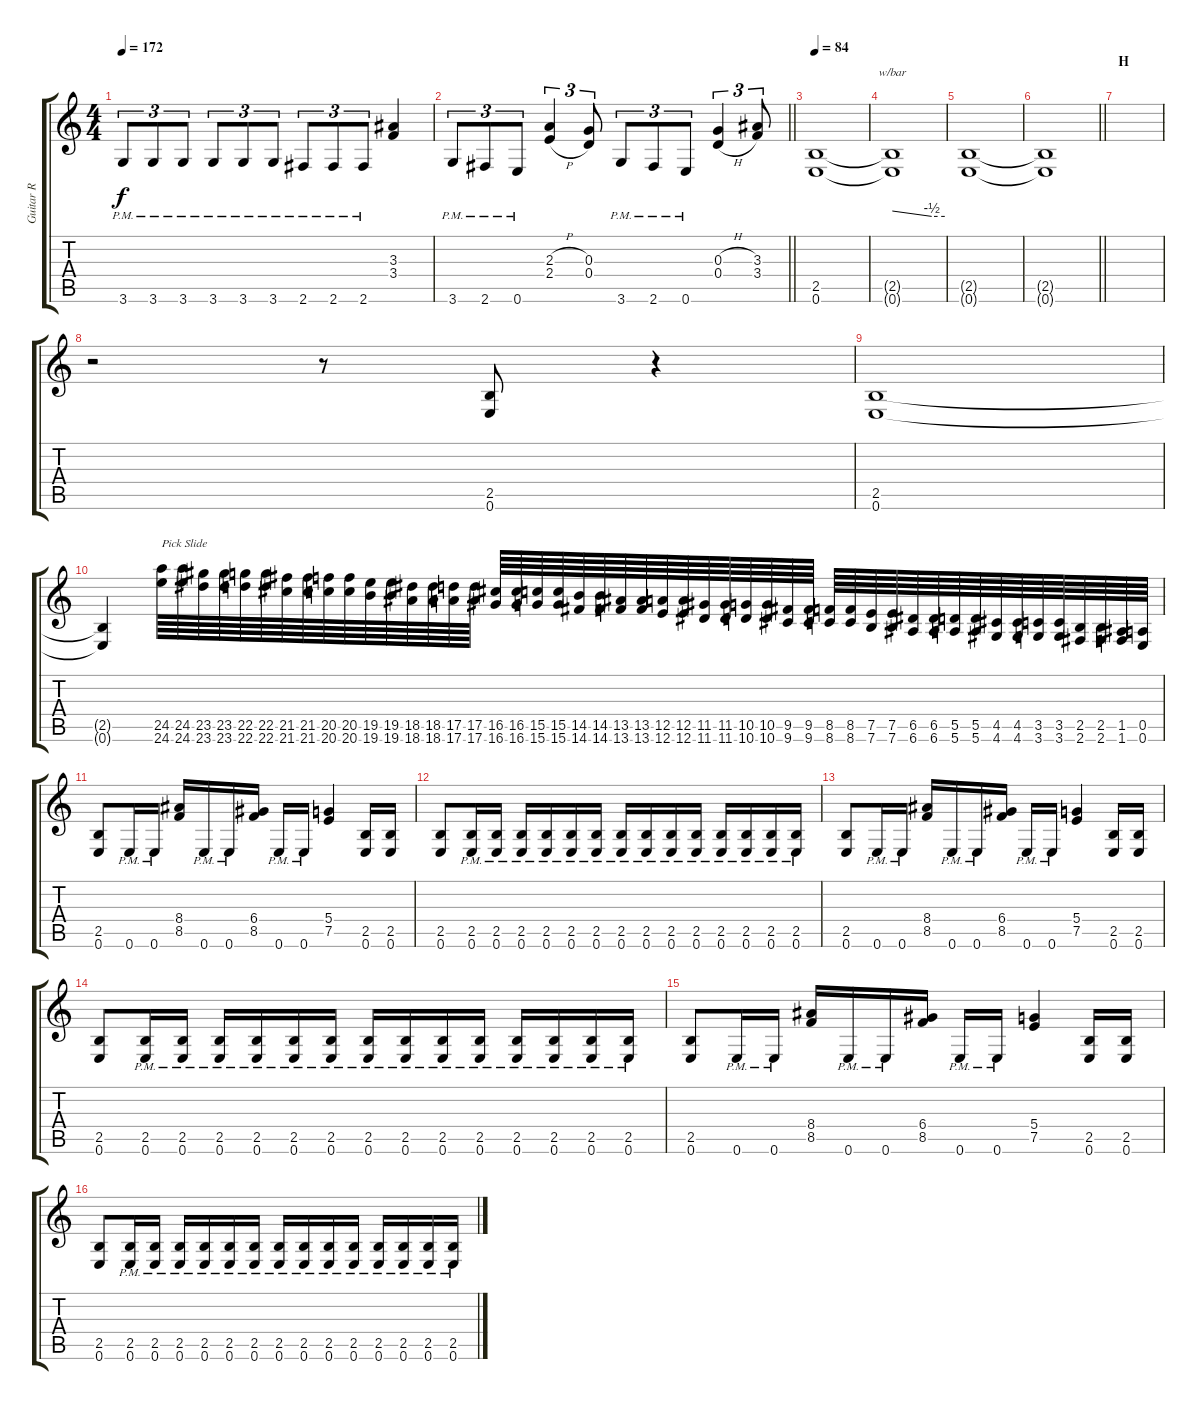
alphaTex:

\track ("Guitar R" "Guitar R") {instrument overdrivenguitar}
\staff {score tabs}
\tuning (E4 B3 G3 D3 A2 E2) {hide}
\ts (4 4)
\tempo 172
\clef g2
\ks c
3.6{pm}.8{tu (3 2) dy f} 3.6{pm}.8{tu (3 2)} 3.6{pm}.8{tu (3 2)} 3.6{pm}.8{tu (3 2)} 3.6{pm}.8{tu (3 2)} 3.6{pm}.8{tu (3 2)} 2.6{pm}.8{tu (3 2)} 2.6{pm}.8{tu (3 2)} 2.6{pm}.8{tu (3 2)} (3.3 3.4).4 |
\barLineRight lightlight
3.6{pm}.8{tu (3 2)} 2.6{pm}.8{tu (3 2)} 0.6{pm}.8{tu (3 2)} (2.3{h} 2.4{h}).4{tu (3 2)} (0.3 0.4).8{tu (3 2)} 3.6{pm}.8{tu (3 2)} 2.6{pm}.8{tu (3 2)} 0.6{pm}.8{tu (3 2)} (0.3{h} 0.4{h}).4{tu (3 2)} (3.3 3.4).8{tu (3 2)} |
\tempo 84
(2.5 0.6).1 |
(2.5{t} 0.6{t}).1{tbe (custom default 0 0 45 -2 60 -2) volume 2} |
(2.5{t} 0.6{t}).1 |
\barLineRight lightlight
(2.5{t} 0.6{t}).1 |
\section ("" "H")
|
r.2 r.8 (2.5 0.6).8 r.4 |
(2.5 0.6).1 |
(2.5{t} 0.6{t}).4 (24.5 24.6).64{txt "Pick Slide" instrument guitarfretnoise} (24.5 24.6).64 (23.5 23.6).64 (23.5 23.6).64 (22.5 22.6).64 (22.5 22.6).64 (21.5 21.6).64 (21.5 21.6).64 (20.5 20.6).64 (20.5 20.6).64 (19.5 19.6).64 (19.5 19.6).64 (18.5 18.6).64 (18.5 18.6).64 (17.5 17.6).64 (17.5 17.6).64 (16.5 16.6).64 (16.5 16.6).64 (15.5 15.6).64 (15.5 15.6).64 (14.5 14.6).64 (14.5 14.6).64 (13.5 13.6).64 (13.5 13.6).64 (12.5 12.6).64 (12.5 12.6).64 (11.5 11.6).64 (11.5 11.6).64 (10.5 10.6).64 (10.5 10.6).64 (9.5 9.6).64 (9.5 9.6).64 (8.5 8.6).64 (8.5 8.6).64 (7.5 7.6).64 (7.5 7.6).64 (6.5 6.6).64 (6.5 6.6).64 (5.5 5.6).64 (5.5 5.6).64 (4.5 4.6).64 (4.5 4.6).64 (3.5 3.6).64 (3.5 3.6).64 (2.5 2.6).64 (2.5 2.6).64 (1.5 1.6).64 (0.5 0.6).64 |
(2.5 0.6).8{instrument overdrivenguitar} 0.6{pm}.16 0.6{pm}.16 (8.4 8.5).16 0.6{pm}.16 0.6{pm}.16 (6.4 8.5).16 0.6{pm}.16 0.6{pm}.16 (5.4 7.5).4 (2.5 0.6).16 (2.5 0.6).16 |
(2.5 0.6).8 (2.5{pm} 0.6{pm}).16 (2.5{pm} 0.6{pm}).16 (2.5{pm} 0.6{pm}).16 (2.5{pm} 0.6{pm}).16 (2.5{pm} 0.6{pm}).16 (2.5{pm} 0.6{pm}).16 (2.5{pm} 0.6{pm}).16 (2.5{pm} 0.6{pm}).16 (2.5{pm} 0.6{pm}).16 (2.5{pm} 0.6{pm}).16 (2.5{pm} 0.6{pm}).16 (2.5{pm} 0.6{pm}).16 (2.5{pm} 0.6{pm}).16 (2.5{pm} 0.6{pm}).16 |
(2.5 0.6).8 0.6{pm}.16 0.6{pm}.16 (8.4 8.5).16 0.6{pm}.16 0.6{pm}.16 (6.4 8.5).16 0.6{pm}.16 0.6{pm}.16 (5.4 7.5).4 (2.5 0.6).16 (2.5 0.6).16 |
(2.5 0.6).8 (2.5{pm} 0.6{pm}).16 (2.5{pm} 0.6{pm}).16 (2.5{pm} 0.6{pm}).16 (2.5{pm} 0.6{pm}).16 (2.5{pm} 0.6{pm}).16 (2.5{pm} 0.6{pm}).16 (2.5{pm} 0.6{pm}).16 (2.5{pm} 0.6{pm}).16 (2.5{pm} 0.6{pm}).16 (2.5{pm} 0.6{pm}).16 (2.5{pm} 0.6{pm}).16 (2.5{pm} 0.6{pm}).16 (2.5{pm} 0.6{pm}).16 (2.5{pm} 0.6{pm}).16 |
(2.5 0.6).8 0.6{pm}.16 0.6{pm}.16 (8.4 8.5).16 0.6{pm}.16 0.6{pm}.16 (6.4 8.5).16 0.6{pm}.16 0.6{pm}.16 (5.4 7.5).4 (2.5 0.6).16 (2.5 0.6).16 |
(2.5 0.6).8 (2.5{pm} 0.6{pm}).16 (2.5{pm} 0.6{pm}).16 (2.5{pm} 0.6{pm}).16 (2.5{pm} 0.6{pm}).16 (2.5{pm} 0.6{pm}).16 (2.5{pm} 0.6{pm}).16 (2.5{pm} 0.6{pm}).16 (2.5{pm} 0.6{pm}).16 (2.5{pm} 0.6{pm}).16 (2.5{pm} 0.6{pm}).16 (2.5{pm} 0.6{pm}).16 (2.5{pm} 0.6{pm}).16 (2.5{pm} 0.6{pm}).16 (2.5{pm} 0.6{pm}).16
